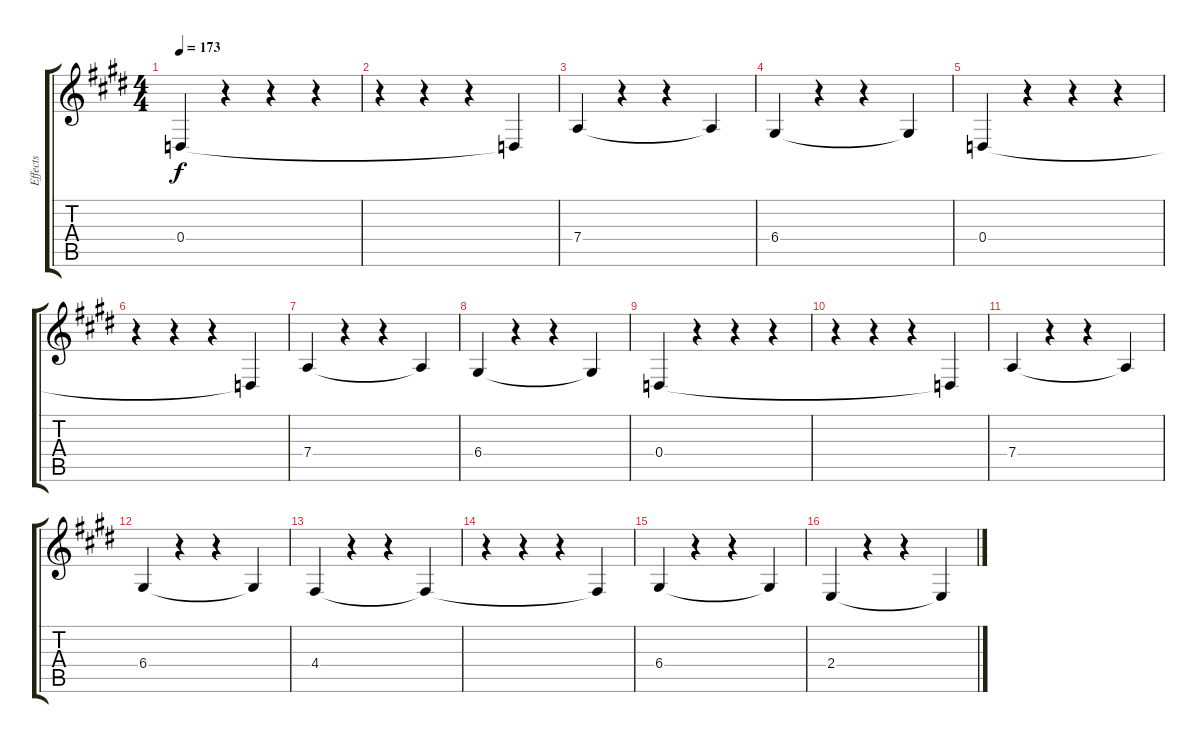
\track ("Effects" "Effects") {instrument synthstrings1}
\staff {score tabs}
\tuning (E4 B3 G3 D3 A2 E2) {hide}
\ts (4 4)
\tempo 173
\clef g2
\ks e
0.4.4{dy f} r.4 r.4 r.4 |
r.4 r.4 r.4 0.4{t}.4 |
7.4.4 r.4 r.4 7.4{t}.4 |
6.4.4 r.4 r.4 6.4{t}.4 |
0.4.4 r.4 r.4 r.4 |
r.4 r.4 r.4 0.4{t}.4 |
7.4.4 r.4 r.4 7.4{t}.4 |
6.4.4 r.4 r.4 6.4{t}.4 |
0.4.4 r.4 r.4 r.4 |
r.4 r.4 r.4 0.4{t}.4 |
7.4.4 r.4 r.4 7.4{t}.4 |
6.4.4 r.4 r.4 6.4{t}.4 |
4.4.4 r.4 r.4 4.4{t}.4 |
r.4 r.4 r.4 4.4{t}.4 |
6.4.4 r.4 r.4 6.4{t}.4 |
2.4.4 r.4 r.4 2.4{t}.4
